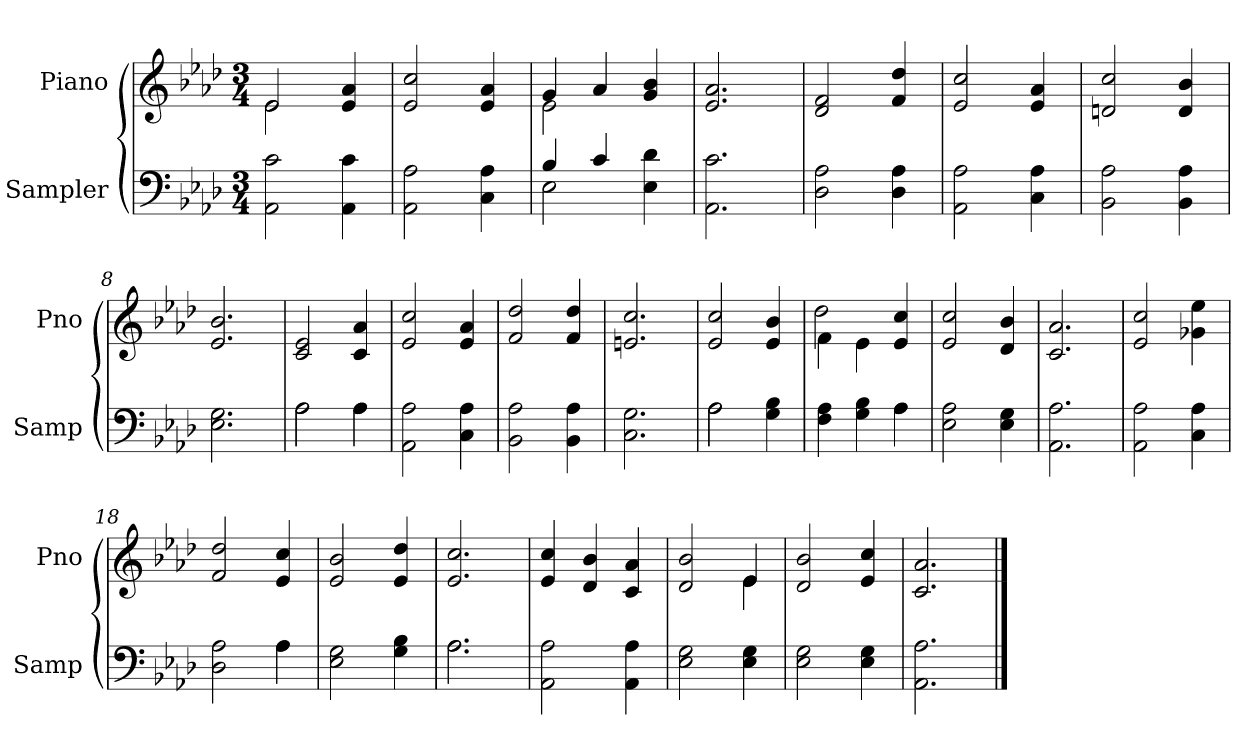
**kern	**kern
*part2	*part1
*staff2	*staff1
*I"Sampler	*I"Piano
*I'Samp	*I'Pno
*clefF4	*clefG2
*k[b-e-a-d-]	*k[b-e-a-d-]
*A-:	*A-:
*M3/4	*M3/4
=1	=1
*	*^
2AA- 2c	2e-/	2e-
4AA- 4c	4e- 4a-	4ryy
*	*v	*v
=2	=2
2AA- 2A-	2e- 2cc
4C 4A-	4e- 4a-
=3	=3
*^	*^
4B-/	2E-	4g/	2e-
4c/	.	4a-/	.
4E- 4d-	4ryy	4g 4b-	4ryy
*v	*v	*	*
*	*v	*v
=4	=4
2.AA- 2.c	2.e- 2.a-
=5	=5
2D- 2A-	2d- 2f
4D- 4A-	4f 4dd-
=6	=6
2AA- 2A-	2e- 2cc
4C 4A-	4e- 4a-
=7	=7
2BB- 2A-	2dn 2cc
4BB- 4A-	4d 4b-
=8	=8
2.E- 2.G	2.e- 2.b-
=9	=9
*^	*
2A-\	2A-	2c 2e-
4A-\	4A-	4c 4a-
*v	*v	*
=10	=10
2AA- 2A-	2e- 2cc
4C 4A-	4e- 4a-
=11	=11
2BB- 2A-	2f 2dd-
4BB- 4A-	4f 4dd-
=12	=12
2.C 2.G	2.en 2.cc
=13	=13
*^	*
2A-\	2A-	2e- 2cc
4G 4B-	4ryy	4e- 4b-
=14	=14	=14
*	*	*^
4F 4A-	2ryy	4f\	2dd-
4G 4B-	.	4e-\	.
4A-\	4A-	4e- 4cc	4ryy
*v	*v	*	*
*	*v	*v
=15	=15
2E- 2A-	2e- 2cc
4E- 4G	4d- 4b-
=16	=16
2.AA- 2.A-	2.c 2.a-
=17	=17
2AA- 2A-	2e- 2cc
4C 4A-	4g-X 4ee-
=18	=18
*^	*
2D- 2A-	2ryy	2f 2dd-
4A-\	4A-	4e- 4cc
*v	*v	*
=19	=19
2E- 2G	2e- 2b-
4G 4B-	4e- 4dd-
=20	=20
*^	*
2.A-\	2.A-	2.e- 2.cc
*v	*v	*
=21	=21
2AA- 2A-	4e- 4cc
.	4d- 4b-
4AA- 4A-	4c 4a-
=22	=22
*	*^
2E- 2G	2d- 2b-	2ryy
4E- 4G	4e-/	4e-
*	*v	*v
=23	=23
2E- 2G	2d- 2b-
4E- 4G	4e- 4cc
=24	=24
2.AA- 2.A-	2.c 2.a-
==	==
*-	*-
